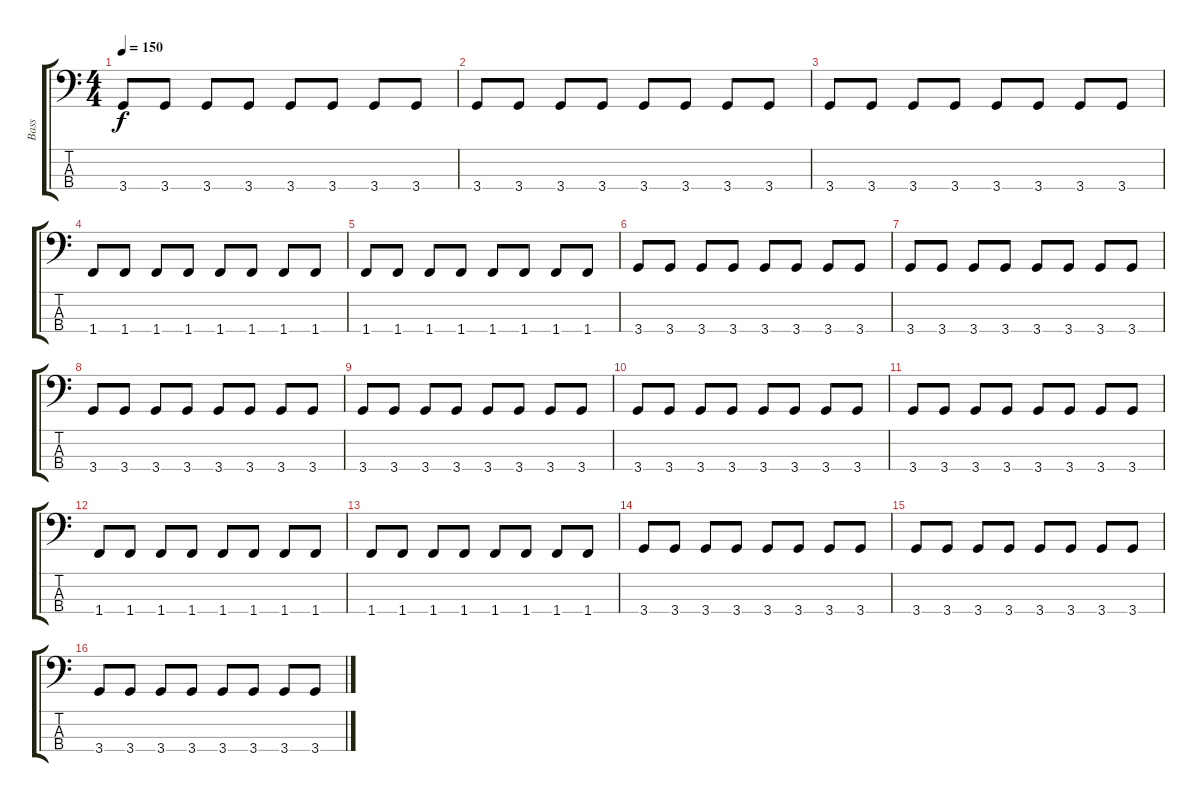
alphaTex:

\track ("Bass" "Bass") {instrument synthbass2}
\staff {score tabs}
\tuning (G2 D2 A1 E1) {hide}
\ts (4 4)
\tempo 150
\clef f4
\ks c
3.4.8{dy f} 3.4.8 3.4.8 3.4.8 3.4.8 3.4.8 3.4.8 3.4.8 |
3.4.8 3.4.8 3.4.8 3.4.8 3.4.8 3.4.8 3.4.8 3.4.8 |
3.4.8 3.4.8 3.4.8 3.4.8 3.4.8 3.4.8 3.4.8 3.4.8 |
1.4.8 1.4.8 1.4.8 1.4.8 1.4.8 1.4.8 1.4.8 1.4.8 |
1.4.8 1.4.8 1.4.8 1.4.8 1.4.8 1.4.8 1.4.8 1.4.8 |
3.4.8 3.4.8 3.4.8 3.4.8 3.4.8 3.4.8 3.4.8 3.4.8 |
3.4.8 3.4.8 3.4.8 3.4.8 3.4.8 3.4.8 3.4.8 3.4.8 |
3.4.8 3.4.8 3.4.8 3.4.8 3.4.8 3.4.8 3.4.8 3.4.8 |
3.4.8 3.4.8 3.4.8 3.4.8 3.4.8 3.4.8 3.4.8 3.4.8 |
3.4.8 3.4.8 3.4.8 3.4.8 3.4.8 3.4.8 3.4.8 3.4.8 |
3.4.8 3.4.8 3.4.8 3.4.8 3.4.8 3.4.8 3.4.8 3.4.8 |
1.4.8 1.4.8 1.4.8 1.4.8 1.4.8 1.4.8 1.4.8 1.4.8 |
1.4.8 1.4.8 1.4.8 1.4.8 1.4.8 1.4.8 1.4.8 1.4.8 |
3.4.8 3.4.8 3.4.8 3.4.8 3.4.8 3.4.8 3.4.8 3.4.8 |
3.4.8 3.4.8 3.4.8 3.4.8 3.4.8 3.4.8 3.4.8 3.4.8 |
3.4.8 3.4.8 3.4.8 3.4.8 3.4.8 3.4.8 3.4.8 3.4.8
